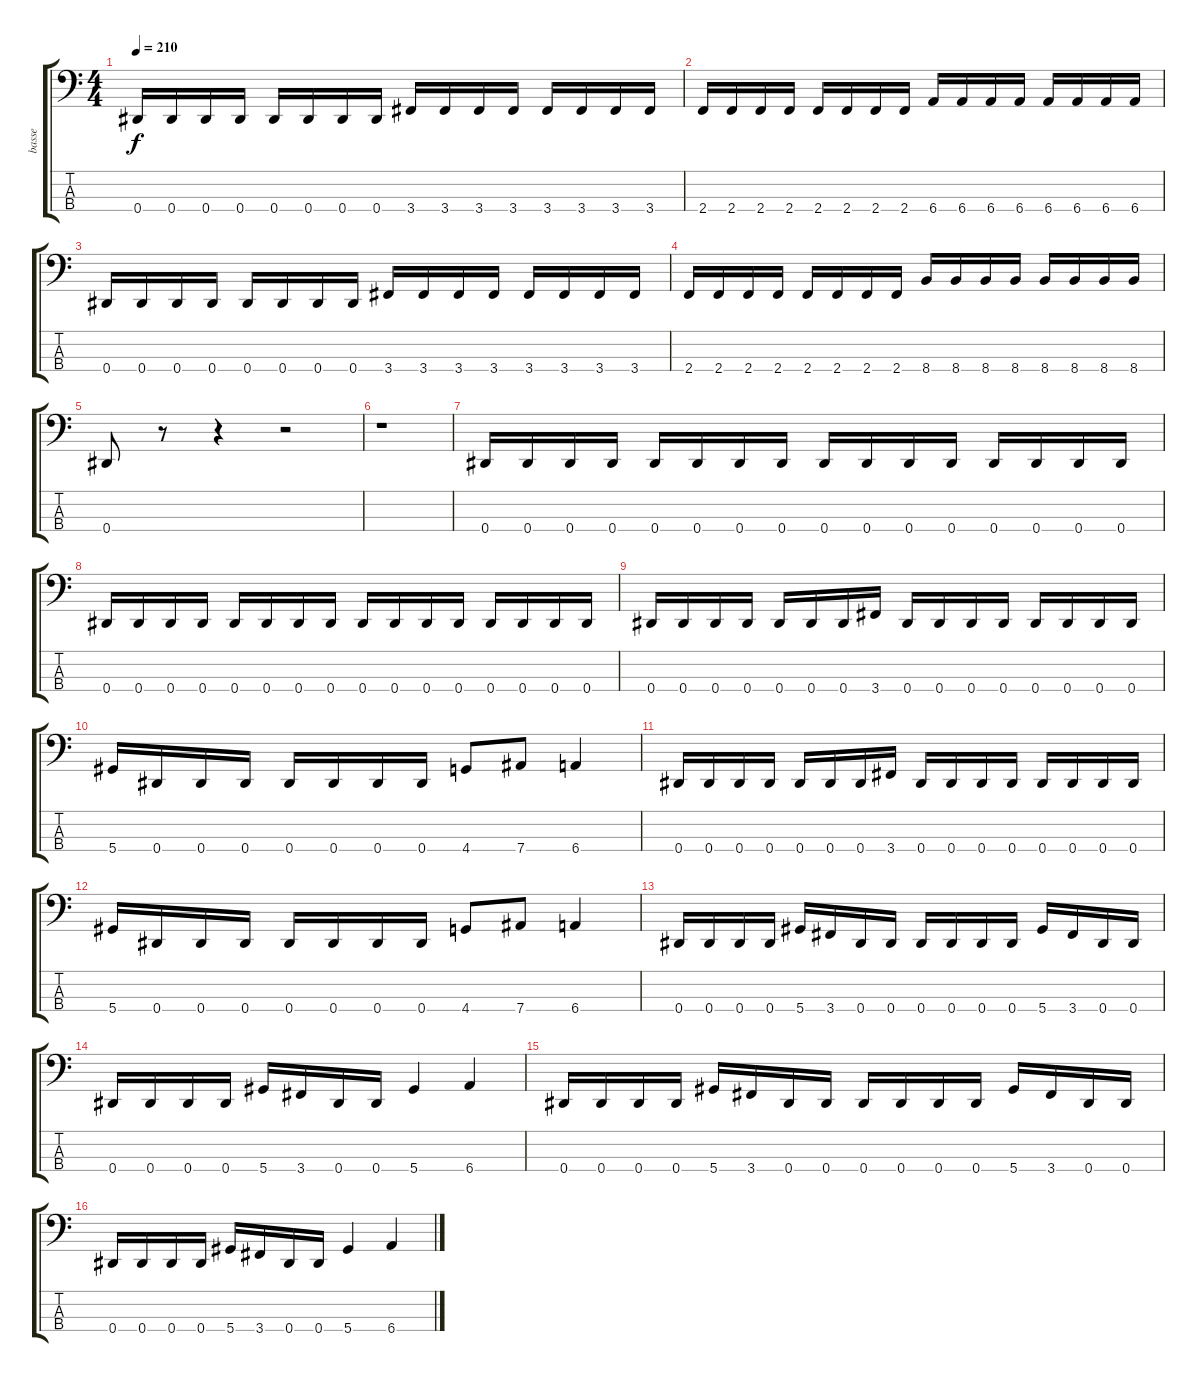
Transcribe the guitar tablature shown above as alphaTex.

\track ("basse" "basse") {instrument electricbasspick}
\staff {score tabs}
\tuning (Gb2 Db2 Ab1 Eb1) {hide}
\ts (4 4)
\tempo 210
\clef f4
\ks c
0.4.16{dy f} 0.4.16 0.4.16 0.4.16 0.4.16 0.4.16 0.4.16 0.4.16 3.4.16 3.4.16 3.4.16 3.4.16 3.4.16 3.4.16 3.4.16 3.4.16 |
2.4.16 2.4.16 2.4.16 2.4.16 2.4.16 2.4.16 2.4.16 2.4.16 6.4.16 6.4.16 6.4.16 6.4.16 6.4.16 6.4.16 6.4.16 6.4.16 |
0.4.16 0.4.16 0.4.16 0.4.16 0.4.16 0.4.16 0.4.16 0.4.16 3.4.16 3.4.16 3.4.16 3.4.16 3.4.16 3.4.16 3.4.16 3.4.16 |
2.4.16 2.4.16 2.4.16 2.4.16 2.4.16 2.4.16 2.4.16 2.4.16 8.4.16 8.4.16 8.4.16 8.4.16 8.4.16 8.4.16 8.4.16 8.4.16 |
0.4.8 r.8 r.4 r.2 |
r.1 |
0.4.16 0.4.16 0.4.16 0.4.16 0.4.16 0.4.16 0.4.16 0.4.16 0.4.16 0.4.16 0.4.16 0.4.16 0.4.16 0.4.16 0.4.16 0.4.16 |
0.4.16 0.4.16 0.4.16 0.4.16 0.4.16 0.4.16 0.4.16 0.4.16 0.4.16 0.4.16 0.4.16 0.4.16 0.4.16 0.4.16 0.4.16 0.4.16 |
0.4.16 0.4.16 0.4.16 0.4.16 0.4.16 0.4.16 0.4.16 3.4.16 0.4.16 0.4.16 0.4.16 0.4.16 0.4.16 0.4.16 0.4.16 0.4.16 |
5.4.16 0.4.16 0.4.16 0.4.16 0.4.16 0.4.16 0.4.16 0.4.16 4.4.8 7.4.8 6.4.4 |
0.4.16 0.4.16 0.4.16 0.4.16 0.4.16 0.4.16 0.4.16 3.4.16 0.4.16 0.4.16 0.4.16 0.4.16 0.4.16 0.4.16 0.4.16 0.4.16 |
5.4.16 0.4.16 0.4.16 0.4.16 0.4.16 0.4.16 0.4.16 0.4.16 4.4.8 7.4.8 6.4.4 |
0.4.16 0.4.16 0.4.16 0.4.16 5.4.16 3.4.16 0.4.16 0.4.16 0.4.16 0.4.16 0.4.16 0.4.16 5.4.16 3.4.16 0.4.16 0.4.16 |
0.4.16 0.4.16 0.4.16 0.4.16 5.4.16 3.4.16 0.4.16 0.4.16 5.4.4 6.4.4 |
0.4.16 0.4.16 0.4.16 0.4.16 5.4.16 3.4.16 0.4.16 0.4.16 0.4.16 0.4.16 0.4.16 0.4.16 5.4.16 3.4.16 0.4.16 0.4.16 |
0.4.16 0.4.16 0.4.16 0.4.16 5.4.16 3.4.16 0.4.16 0.4.16 5.4.4 6.4.4
